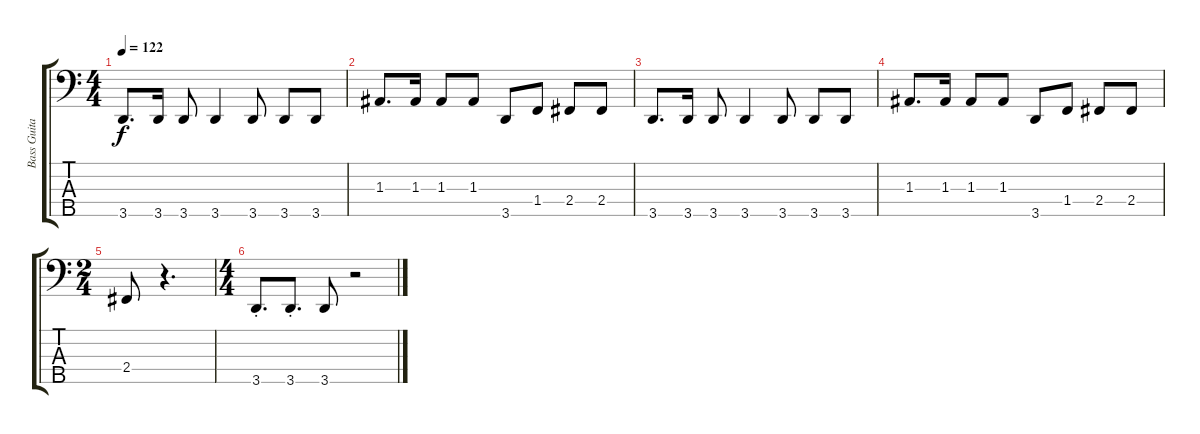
\track ("Bass Guitar" "Bass Guita") {instrument electricbassfinger}
\staff {score tabs}
\tuning (G2 D2 A1 E1 B0) {hide}
\ts (4 4)
\tempo 122
\clef f4
\ks c
3.5.8{d dy f} 3.5.16 3.5.8 3.5.4 3.5.8 3.5.8 3.5.8 |
1.3.8{d} 1.3.16 1.3.8 1.3.8 3.5.8 1.4.8 2.4.8 2.4.8 |
3.5.8{d} 3.5.16 3.5.8 3.5.4 3.5.8 3.5.8 3.5.8 |
1.3.8{d} 1.3.16 1.3.8 1.3.8 3.5.8 1.4.8 2.4.8 2.4.8 |
\ts (2 4)
2.4.8 r.4{d} |
\ts (4 4)
3.5{st}.8{d} 3.5{st}.8{d} 3.5.8 r.2
